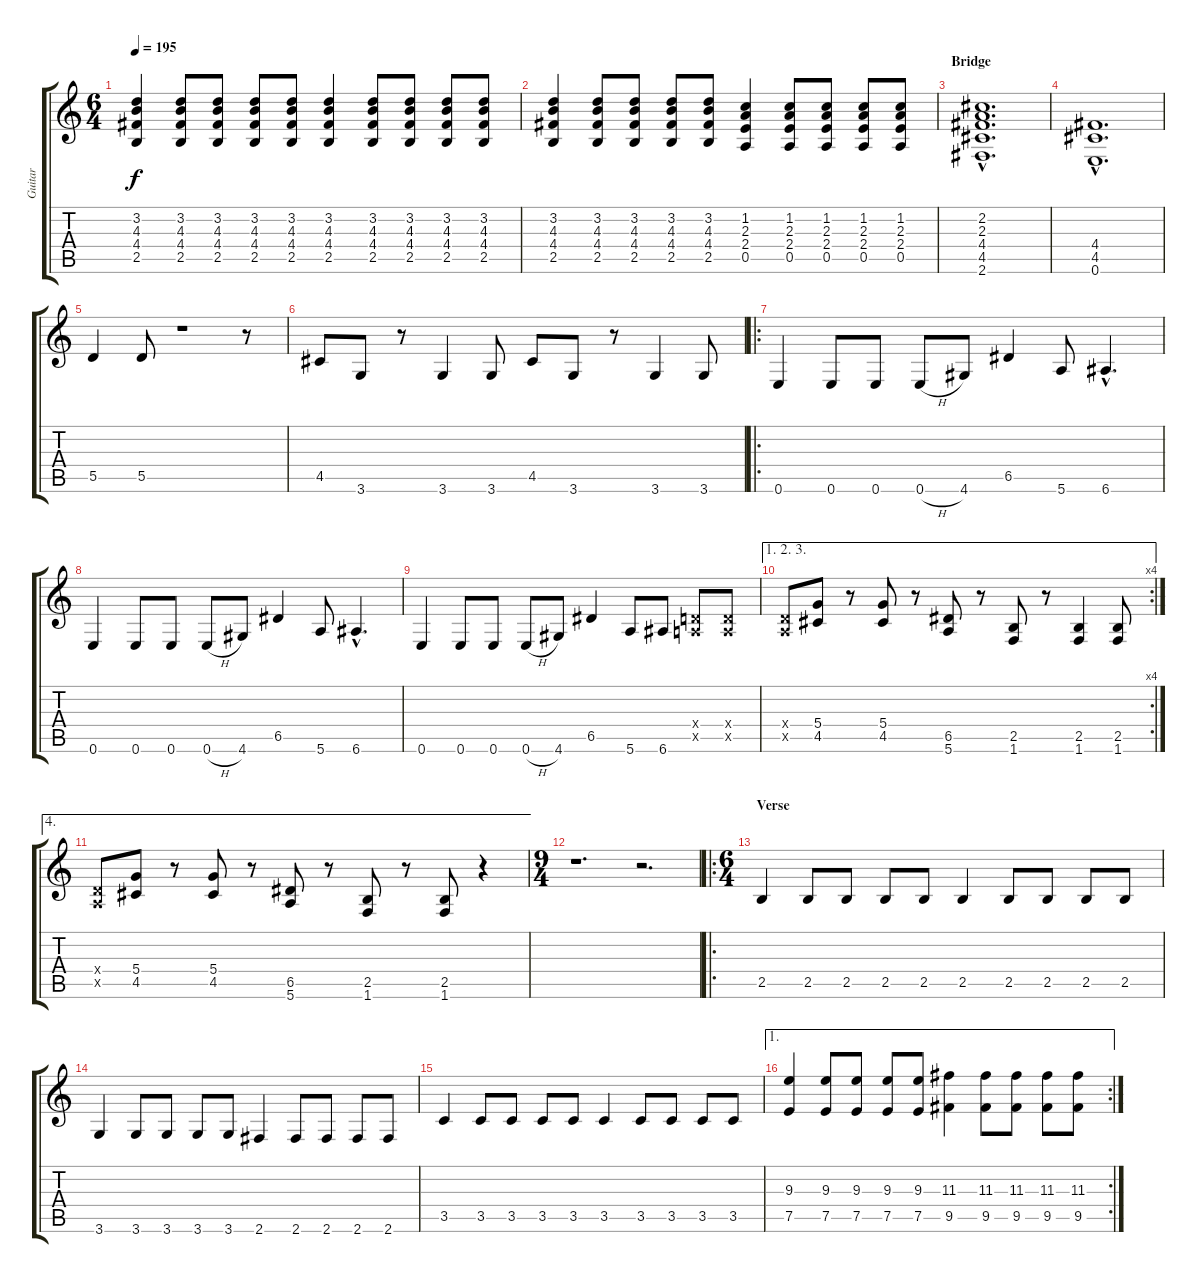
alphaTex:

\track ("Guitar" "Guitar") {instrument distortionguitar}
\staff {score tabs}
\tuning (E4 B3 G3 D3 A2 E2) {hide}
\ts (6 4)
\tempo 195
\clef g2
\ks c
(3.2 4.3 4.4 2.5).4{dy f} (3.2 4.3 4.4 2.5).8 (3.2 4.3 4.4 2.5).8 (3.2 4.3 4.4 2.5).8 (3.2 4.3 4.4 2.5).8 (3.2 4.3 4.4 2.5).4 (3.2 4.3 4.4 2.5).8 (3.2 4.3 4.4 2.5).8 (3.2 4.3 4.4 2.5).8 (3.2 4.3 4.4 2.5).8 |
(3.2 4.3 4.4 2.5).4 (3.2 4.3 4.4 2.5).8 (3.2 4.3 4.4 2.5).8 (3.2 4.3 4.4 2.5).8 (3.2 4.3 4.4 2.5).8 (1.2 2.3 2.4 0.5).4 (1.2 2.3 2.4 0.5).8 (1.2 2.3 2.4 0.5).8 (1.2 2.3 2.4 0.5).8 (1.2 2.3 2.4 0.5).8 |
\section ("" "Bridge")
(2.2{hac} 2.3{hac} 4.4{hac} 4.5{hac} 2.6{hac}).1{d} |
(4.4{hac} 4.5{hac} 0.6{hac}).1{d} |
5.5.4 5.5.8 r.1 r.8 |
4.5.8 3.6.8 r.8 3.6.4 3.6.8 4.5.8 3.6.8 r.8 3.6.4 3.6.8 |
\ro
0.6.4 0.6.8 0.6.8 0.6{h}.8 4.6.8 6.5.4 5.6.8 6.6{hac}.4{d} |
0.6.4 0.6.8 0.6.8 0.6{h}.8 4.6.8 6.5.4 5.6.8 6.6{hac}.4{d} |
0.6.4 0.6.8 0.6.8 0.6{h}.8 4.6.8 6.5.4 5.6.8 6.6.8 (0.4{x} 0.5{x}).8 (0.4{x} 0.5{x}).8 |
\ae (1 2 3)
\rc 4
(0.4{x} 0.5{x}).8 (5.4 4.5).8 r.8 (5.4 4.5).8 r.8 (6.5 5.6).8 r.8 (2.5 1.6).8 r.8 (2.5 1.6).4 (2.5 1.6).8 |
\ae 4
(0.4{x} 0.5{x}).8 (5.4 4.5).8 r.8 (5.4 4.5).8 r.8 (6.5 5.6).8 r.8 (2.5 1.6).8 r.8 (2.5 1.6).8 r.4 |
\ts (9 4)
r.1{d} r.2{d} |
\ro
\ts (6 4)
\section ("" "Verse")
2.5.4 2.5.8 2.5.8 2.5.8 2.5.8 2.5.4 2.5.8 2.5.8 2.5.8 2.5.8 |
3.6.4 3.6.8 3.6.8 3.6.8 3.6.8 2.6.4 2.6.8 2.6.8 2.6.8 2.6.8 |
3.5.4 3.5.8 3.5.8 3.5.8 3.5.8 3.5.4 3.5.8 3.5.8 3.5.8 3.5.8 |
\ae 1
\rc 2
(9.3 7.5).4 (9.3 7.5).8 (9.3 7.5).8 (9.3 7.5).8 (9.3 7.5).8 (11.3 9.5).4 (11.3 9.5).8 (11.3 9.5).8 (11.3 9.5).8 (11.3 9.5).8
